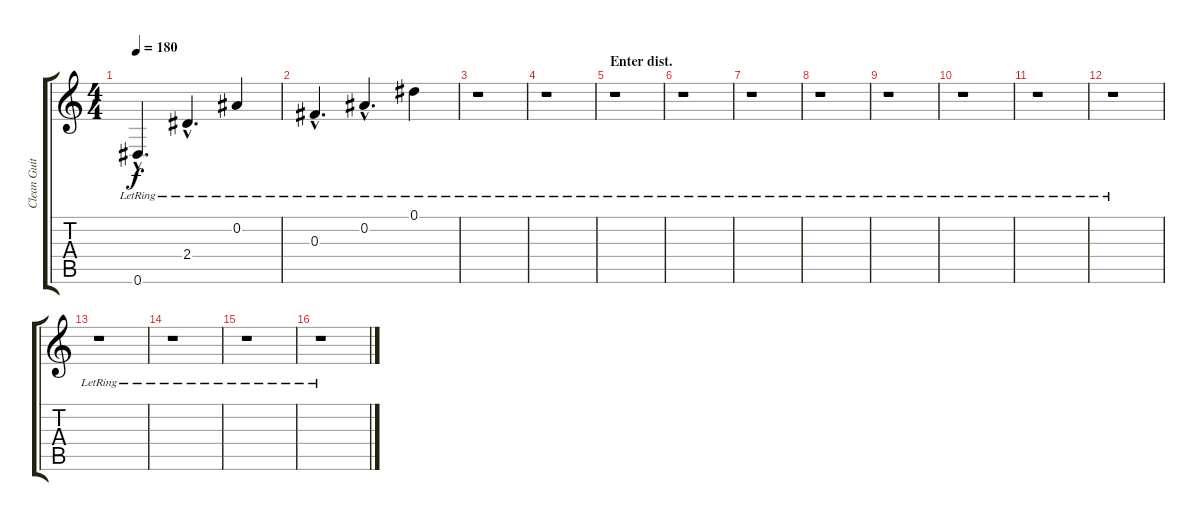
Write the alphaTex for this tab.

\track ("Clean Guitar" "Clean Guit") {instrument electricguitarclean}
\staff {score tabs}
\tuning (Eb4 Bb3 Gb3 Db3 Ab2 Eb2) {hide}
\ts (4 4)
\tempo 180
\clef g2
\ks c
0.6{hac lr}.4{d dy f} 2.4{hac lr}.4{d} 0.2{lr}.4 |
0.3{hac lr}.4{d} 0.2{hac lr}.4{d} 0.1{lr}.4 |
r.1 |
r.1 |
\section ("" "Enter dist.")
r.1 |
r.1 |
r.1 |
r.1 |
r.1 |
r.1 |
r.1 |
r.1 |
r.1 |
r.1 |
r.1 |
r.1
